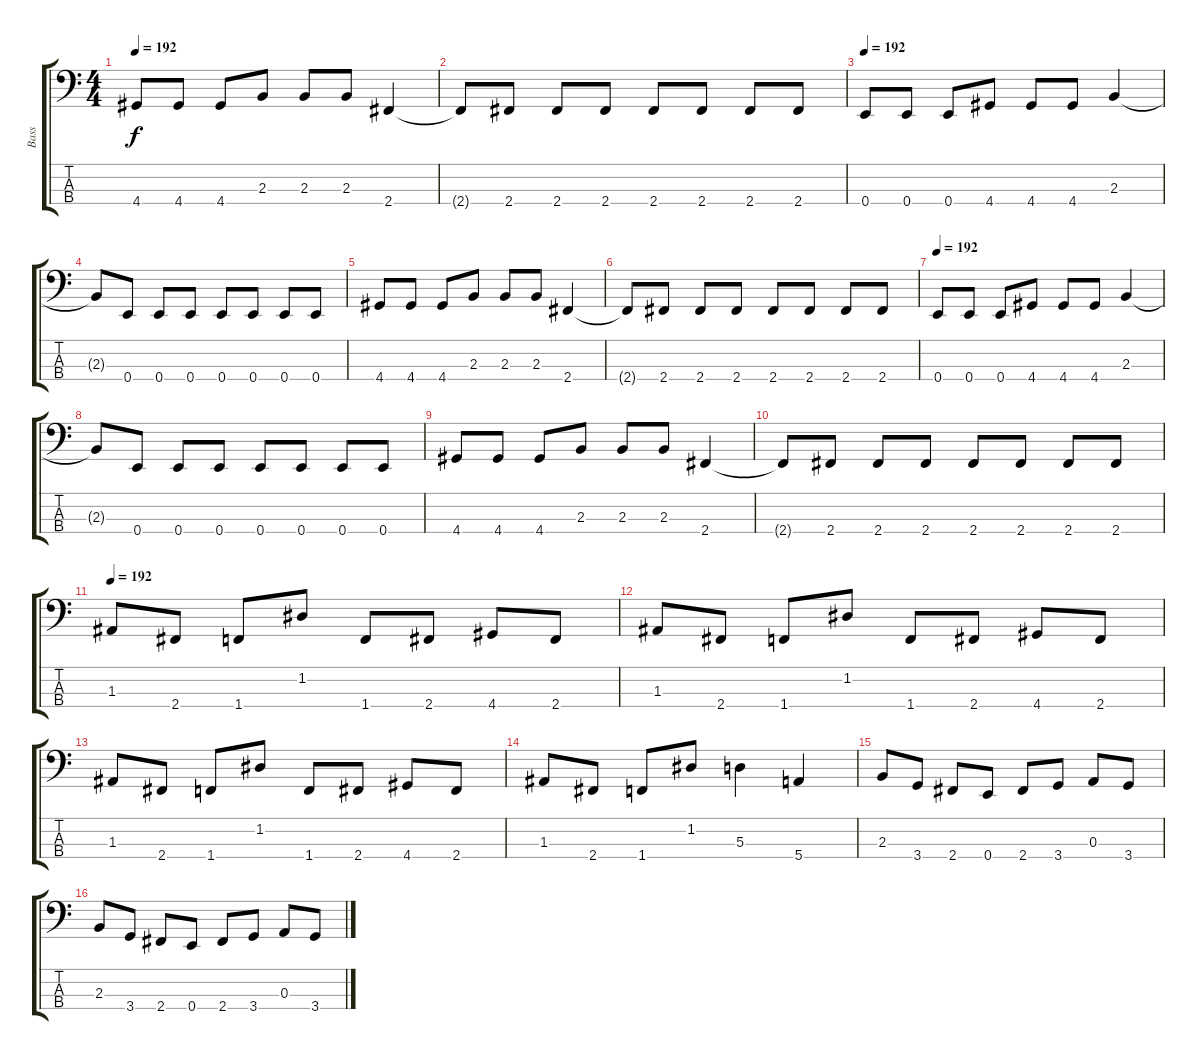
\track ("Bass" "Bass") {instrument electricbassfinger}
\staff {score tabs}
\tuning (G2 D2 A1 E1) {hide}
\ts (4 4)
\tempo 192
\clef f4
\ks c
4.4.8{dy f} 4.4.8 4.4.8 2.3.8 2.3.8 2.3.8 2.4.4 |
2.4{t}.8 2.4.8 2.4.8 2.4.8 2.4.8 2.4.8 2.4.8 2.4.8 |
\tempo 192
0.4.8 0.4.8 0.4.8 4.4.8 4.4.8 4.4.8 2.3.4 |
2.3{t}.8 0.4.8 0.4.8 0.4.8 0.4.8 0.4.8 0.4.8 0.4.8 |
4.4.8 4.4.8 4.4.8 2.3.8 2.3.8 2.3.8 2.4.4 |
2.4{t}.8 2.4.8 2.4.8 2.4.8 2.4.8 2.4.8 2.4.8 2.4.8 |
\tempo 192
0.4.8 0.4.8 0.4.8 4.4.8 4.4.8 4.4.8 2.3.4 |
2.3{t}.8 0.4.8 0.4.8 0.4.8 0.4.8 0.4.8 0.4.8 0.4.8 |
4.4.8 4.4.8 4.4.8 2.3.8 2.3.8 2.3.8 2.4.4 |
2.4{t}.8 2.4.8 2.4.8 2.4.8 2.4.8 2.4.8 2.4.8 2.4.8 |
\tempo 192
1.3.8{volume 12} 2.4.8 1.4.8 1.2.8 1.4.8 2.4.8 4.4.8 2.4.8 |
1.3.8 2.4.8 1.4.8 1.2.8 1.4.8 2.4.8 4.4.8 2.4.8 |
1.3.8 2.4.8 1.4.8 1.2.8 1.4.8 2.4.8 4.4.8 2.4.8 |
1.3.8 2.4.8 1.4.8 1.2.8 5.3.4 5.4.4 |
2.3.8{volume 12} 3.4.8 2.4.8 0.4.8 2.4.8 3.4.8 0.3.8 3.4.8 |
2.3.8{volume 12} 3.4.8 2.4.8 0.4.8 2.4.8 3.4.8 0.3.8 3.4.8
